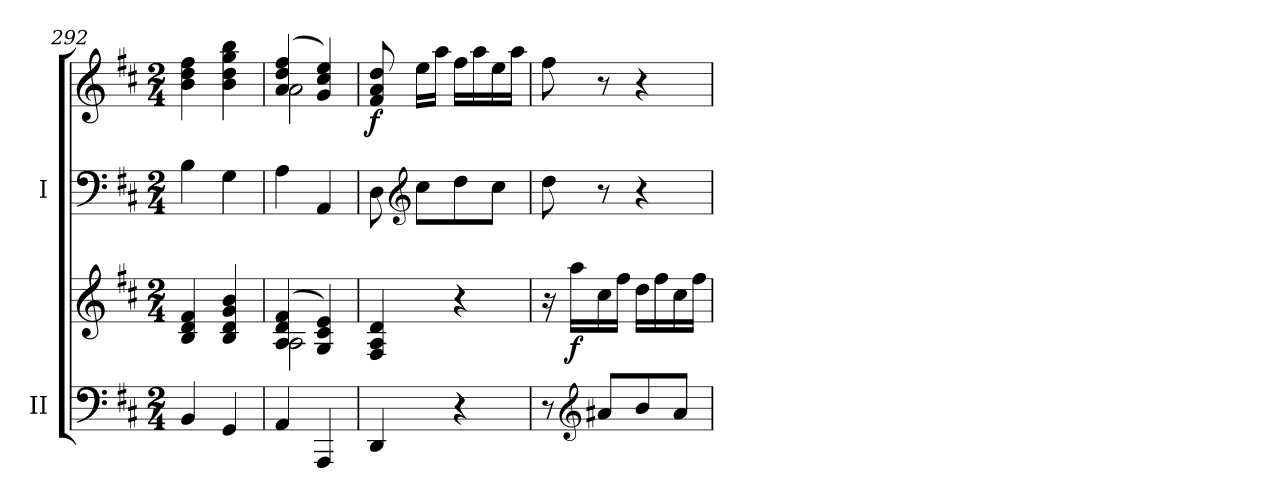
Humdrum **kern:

**kern	**kern	**dynam	**kern	**kern	**dynam
*part2	*part2	*part2	*part1	*part1	*part1
*staff4	*staff3	*staff3/4	*staff2	*staff1	*staff1/2
*I"II	*	*	*I"I	*	*
*I'II	*	*	*I'I	*	*
*clefF4	*clefG2	*	*clefF4	*clefG2	*
*k[f#c#]	*k[f#c#]	*	*k[f#c#]	*k[f#c#]	*
*M2/4	*M2/4	*	*M2/4	*M2/4	*
=292	=292	=292	=292	=292	=292
4BB/	4B/ 4d/ 4f#/	.	4B\	4b\ 4dd\ 4ff#\	.
4GG/	4B/ 4d/ 4g/ 4b/	.	4G\	4b\ 4dd\ 4gg\ 4bb\	.
!!LO:PB:g=z
=293	=293	=293	=293	=293	=293
*	*^	*	*	*^	*
4AA/	(>4A/ 4d/ 4f#/	2A\	.	4A\	(>4a/ 4dd/ 4ff#/	2a\	.
4AAA/	4G/ 4c#/ 4e/)	.	.	4AA/	4g/ 4cc#/ 4ee/)	.	.
*	*v	*v	*	*	*v	*v	*
=294	=294	=294	=294	=294	=294
!	!	!	!	!	!LO:DY:b
4DD/	4F#/ 4A/ 4d/	.	8D\	8f#/ 8a/ 8dd/	f
*	*	*	*clefG2	*	*
.	.	.	8cc#\L	16ee\LL	.
.	.	.	.	16aa\JJ	.
4r	4r	.	8dd\	16ff#\LL	.
.	.	.	.	16aa\	.
.	.	.	8cc#\J	16ee\	.
.	.	.	.	16aa\JJ	.
=295	=295	=295	=295	=295	=295
8r	16r	.	8dd\	8ff#\	.
!	!	!LO:DY:b	!	!	!
.	16aa\LL	f	.	.	.
*clefG2	*	*	*	*	*
8a#X/L	16cc#\	.	8r	8r	.
.	16ff#\JJ	.	.	.	.
8b/	16dd\LL	.	4r	4r	.
.	16ff#\	.	.	.	.
8a#/J	16cc#\	.	.	.	.
.	16ff#\JJ	.	.	.	.
=	=	=	=	=	=
*-	*-	*-	*-	*-	*-
